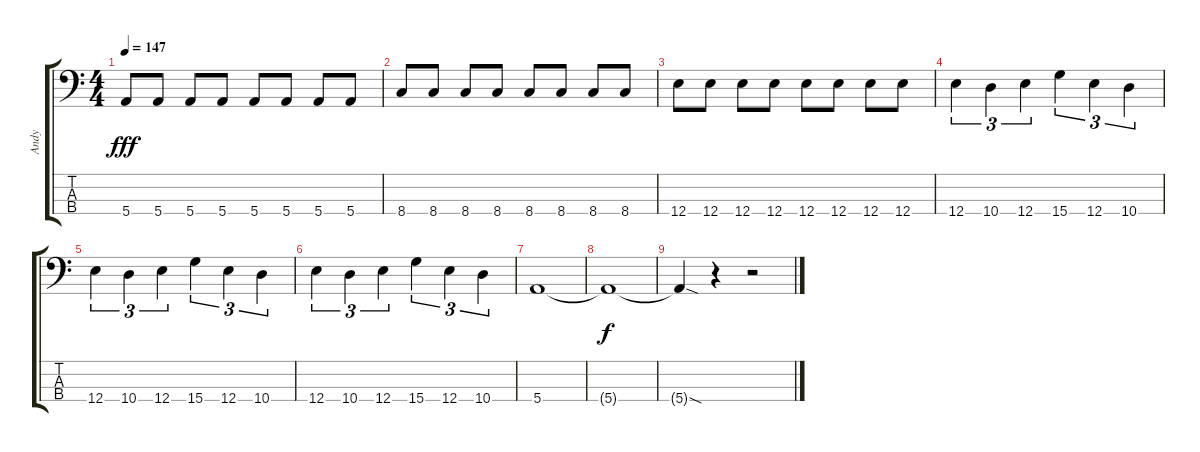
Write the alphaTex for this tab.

\track ("Andy" "Andy") {instrument electricbasspick}
\staff {score tabs}
\tuning (G2 D2 A1 E1) {hide}
\ts (4 4)
\tempo 147
\clef f4
\ks c
5.4.8{dy fff} 5.4.8 5.4.8 5.4.8 5.4.8 5.4.8 5.4.8 5.4.8 |
8.4.8 8.4.8 8.4.8 8.4.8 8.4.8 8.4.8 8.4.8 8.4.8 |
12.4.8 12.4.8 12.4.8 12.4.8 12.4.8 12.4.8 12.4.8 12.4.8 |
12.4.4{tu (3 2)} 10.4.4{tu (3 2)} 12.4.4{tu (3 2)} 15.4.4{tu (3 2)} 12.4.4{tu (3 2)} 10.4.4{tu (3 2)} |
12.4.4{tu (3 2)} 10.4.4{tu (3 2)} 12.4.4{tu (3 2)} 15.4.4{tu (3 2)} 12.4.4{tu (3 2)} 10.4.4{tu (3 2)} |
12.4.4{tu (3 2)} 10.4.4{tu (3 2)} 12.4.4{tu (3 2)} 15.4.4{tu (3 2)} 12.4.4{tu (3 2)} 10.4.4{tu (3 2)} |
5.4.1 |
5.4{t}.1{dy f} |
5.4{sod t}.4 r.4 r.2
